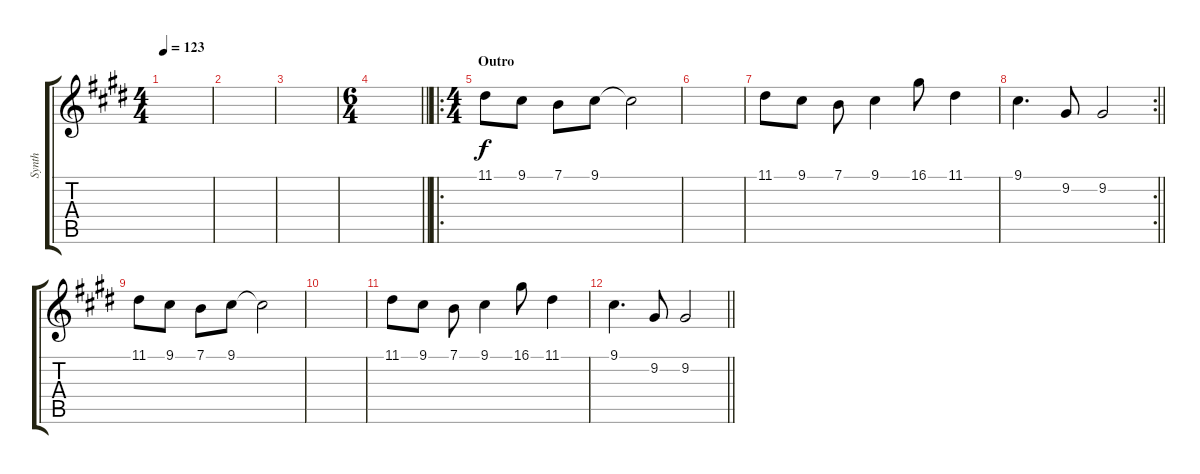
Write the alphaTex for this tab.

\track ("Synth" "Synth") {instrument electricpiano1}
\staff {score tabs}
\tuning (E4 B3 G3 D3 A2 E2) {hide}
\ts (4 4)
\tempo 123
\clef g2
\ks c#minor
|
|
|
\ts (6 4)
\barLineRight lightlight
|
\ro
\ts (4 4)
\section ("" "Outro")
11.1.8 9.1.8 7.1.8 9.1.8 9.1{t}.2 |
|
11.1.8 9.1.8 7.1.8 9.1.4 16.1.8 11.1.4 |
\rc 2
\barLineRight lightlight
9.1.4{d} 9.2.8 9.2.2 |
11.1.8 9.1.8 7.1.8 9.1.8 9.1{t}.2 |
|
11.1.8 9.1.8 7.1.8 9.1.4 16.1.8 11.1.4 |
\barLineRight lightlight
9.1.4{d} 9.2.8 9.2.2
